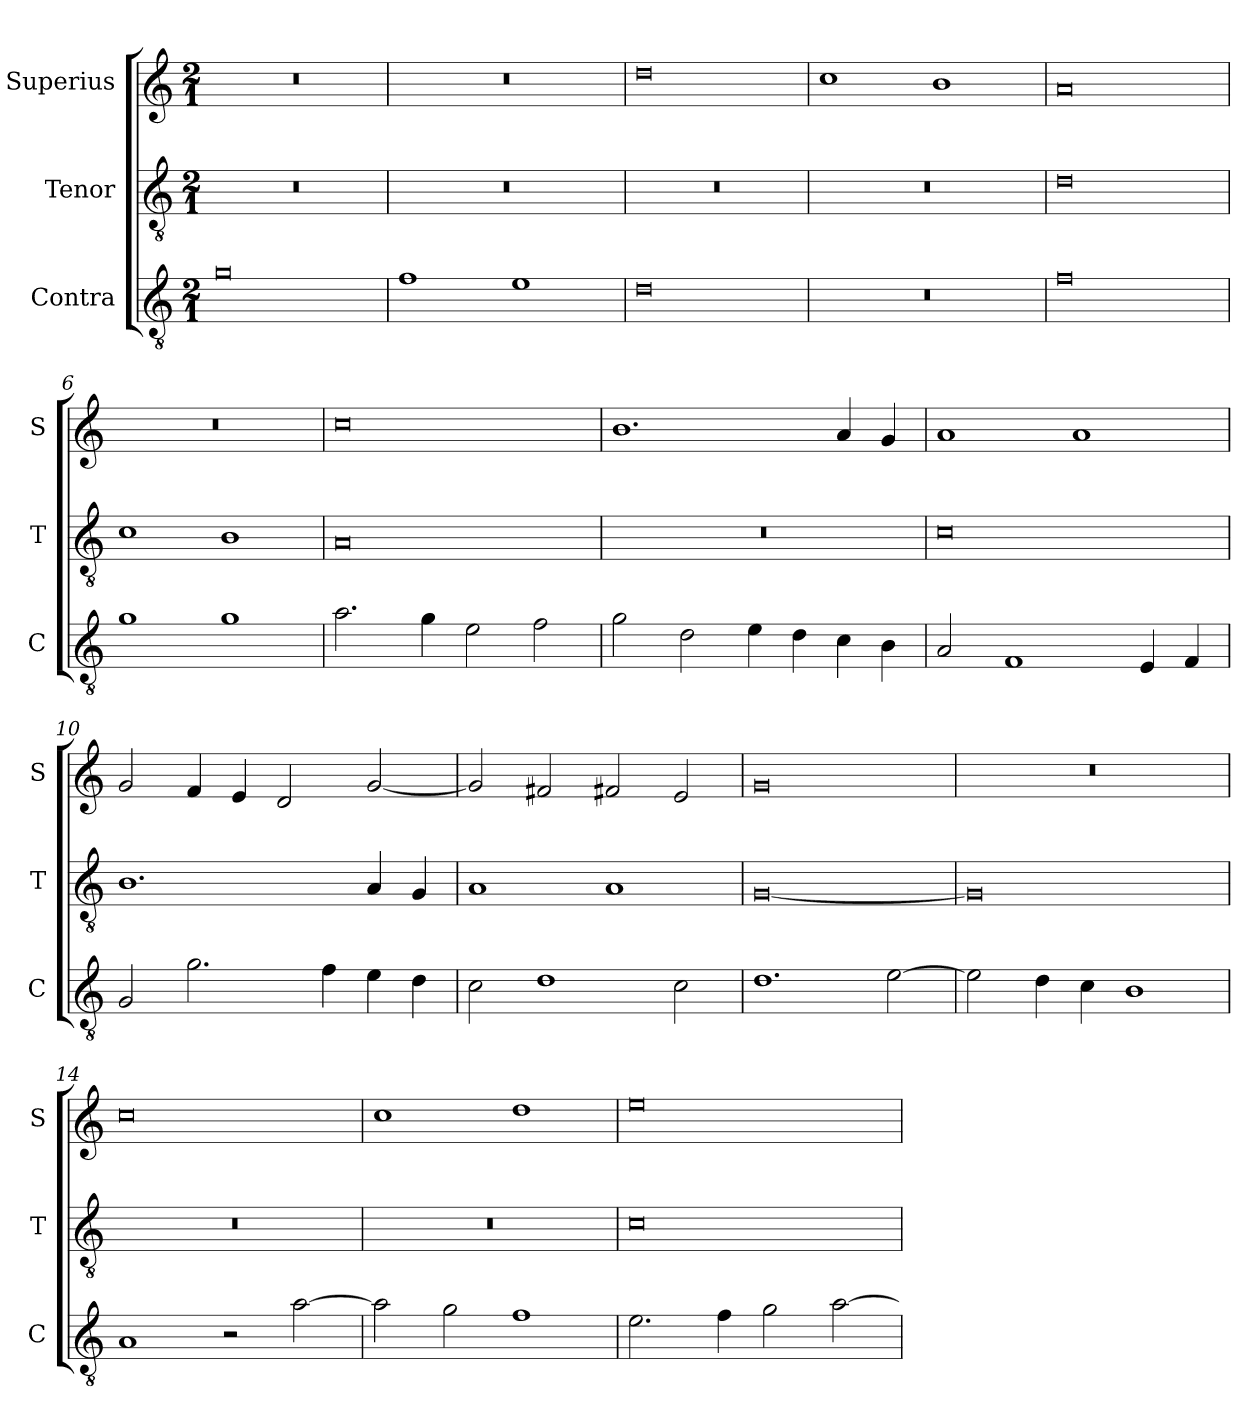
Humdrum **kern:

**kern	**kern	**kern
*part3	*part2	*part1
*staff3	*staff2	*staff1
*I"Contra	*I"Tenor	*I"Superius
*I'C	*I'T	*I'S
*clefGv2	*clefGv2	*clefG2
*k[]	*k[]	*k[]
*M2/1	*M2/1	*M2/1
=1	=1	=1
0g	0r	0r
=2	=2	=2
1f	0r	0r
1e	.	.
=3	=3	=3
0d	0r	0dd
=4	=4	=4
0r	0r	1cc
.	.	1b
=5	=5	=5
0f	0d	0a
=6	=6	=6
1g	1c	0r
1g	1B	.
=7	=7	=7
2.a\	0A	0cc
4g\	.	.
2e\	.	.
2f\	.	.
=8	=8	=8
2g\	0r	1.b
2d\	.	.
4e\	.	.
4d\	.	.
4c\	.	4a/
4B\	.	4g/
=9	=9	=9
2A/	0c	1a
1F	.	.
.	.	1a
4E/	.	.
4F/	.	.
=10	=10	=10
2G/	1.B	2g/
2.g\	.	4f/
.	.	4e/
.	.	2d/
4f\	.	.
4e\	4A/	[2g/
4d\	4G/	.
=11	=11	=11
2c\	1A	2g/]
1d	.	2f#X/
.	1A	2f#X/
2c\	.	2e/
=12	=12	=12
1.d	[0G	0g
[2e\	.	.
=13	=13	=13
2e\]	0G]	0r
4d\	.	.
4c\	.	.
1B	.	.
=14	=14	=14
1A	0r	0cc
2r	.	.
[2a\	.	.
=15	=15	=15
2a\]	0r	1cc
2g\	.	.
1f	.	1dd
=16	=16	=16
2.e\	0c	0ee
4f\	.	.
2g\	.	.
[2a\	.	.
=	=	=
*-	*-	*-
